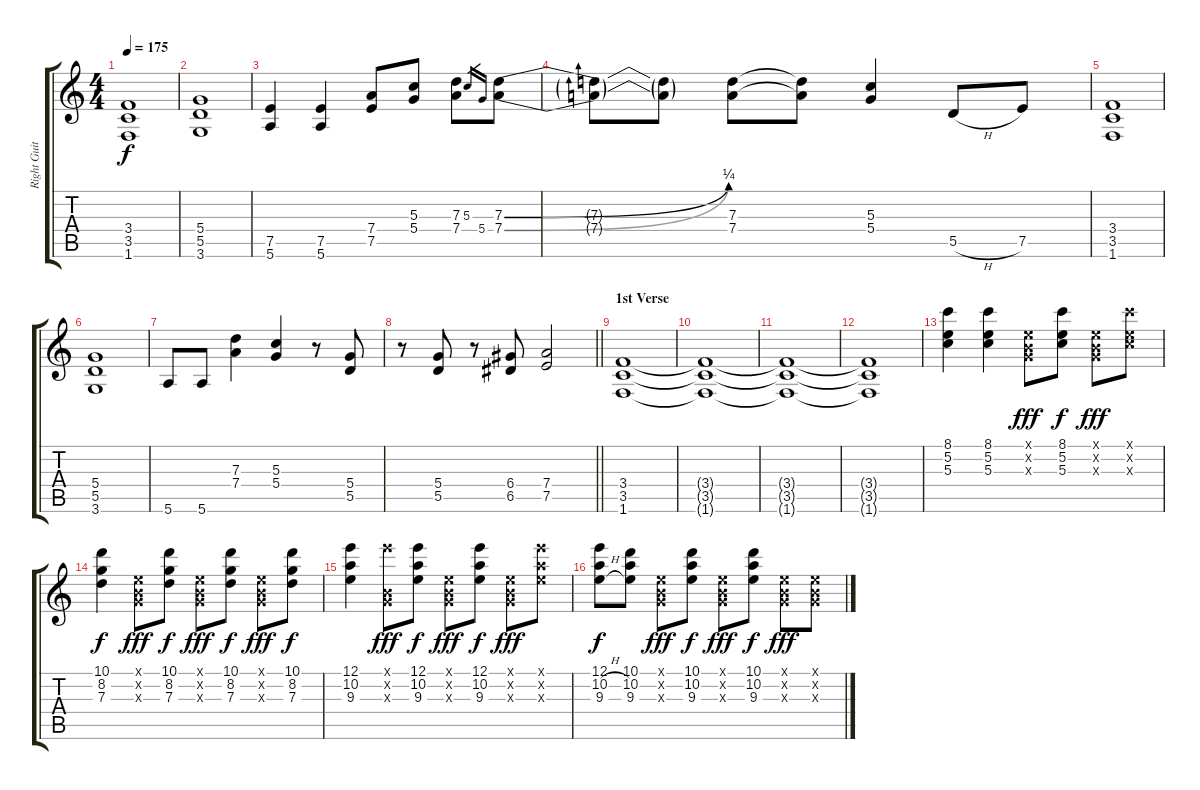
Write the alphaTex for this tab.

\track ("Right Guitar" "Right Guit") {instrument distortionguitar}
\staff {score tabs}
\tuning (E4 B3 G3 D3 A2 E2) {hide}
\ts (4 4)
\tempo 175
\clef g2
\ks c
(3.4 3.5 1.6).1{dy f} |
(5.4 5.5 3.6).1 |
(7.5 5.6).4 (7.5 5.6).4 (7.4 7.5).8 (5.3 5.4).8 (7.3 7.4).8 5.3.16{gr} 5.4.16{gr} (7.3{be (bend 0 0 60 1)} 7.4{be (bend 0 0 60 1)}).8 |
(7.3{t} 7.4{t}).8 (7.3{t} 7.4{t}).8 (7.3 7.4).8 (7.3{t} 7.4{t}).8 (5.3 5.4).4 5.5{h}.8 7.5.8 |
(3.4 3.5 1.6).1 |
(5.4 5.5 3.6).1 |
5.6.8 5.6.8 (7.3 7.4).4 (5.3 5.4).4 r.8 (5.4 5.5).8 |
\barLineRight lightlight
r.8 (5.4 5.5).8 r.8 (6.4 6.5).8 (7.4 7.5).2 |
\section ("" "1st Verse")
(3.4 3.5 1.6).1{volume 11} |
(3.4{t} 3.5{t} 1.6{t}).1 |
(3.4{t} 3.5{t} 1.6{t}).1 |
(3.4{t} 3.5{t} 1.6{t}).1 |
(8.1 5.2 5.3).4{volume 10} (8.1 5.2 5.3).4 (0.1{x} 0.2{x} 0.3{x}).8{dy fff} (8.1 5.2 5.3).8{dy f} (0.1{x} 0.2{x} 0.3{x}).8{dy fff} (8.1{x} 5.2{x} 5.3{x}).8 |
(10.1 8.2 7.3).4{dy f} (0.1{x} 0.2{x} 0.3{x}).8{dy fff} (10.1 8.2 7.3).8{dy f} (0.1{x} 0.2{x} 0.3{x}).8{dy fff} (10.1 8.2 7.3).8{dy f} (0.1{x} 0.2{x} 0.3{x}).8{dy fff} (10.1 8.2 7.3).8{dy f} |
(12.1 10.2 9.3).4 (12.1{x} 0.2{x} 0.3{x}).8{dy fff} (12.1 10.2 9.3).8{dy f} (0.1{x} 0.2{x} 0.3{x}).8{dy fff} (12.1 10.2 9.3).8{dy f} (0.1{x} 0.2{x} 0.3{x}).8{dy fff} (12.1{x} 10.2{x} 9.3{x}).8 |
(12.1 10.2{h} 9.3{h}).8{dy f} (10.1 10.2 9.3).8 (0.1{x} 0.2{x} 0.3{x}).8{dy fff} (10.1 10.2 9.3).8{dy f} (0.1{x} 0.2{x} 0.3{x}).8{dy fff} (10.1 10.2 9.3).8{dy f} (0.1{x} 0.2{x} 0.3{x}).8{dy fff} (0.1{x} 0.2{x} 0.3{x}).8
